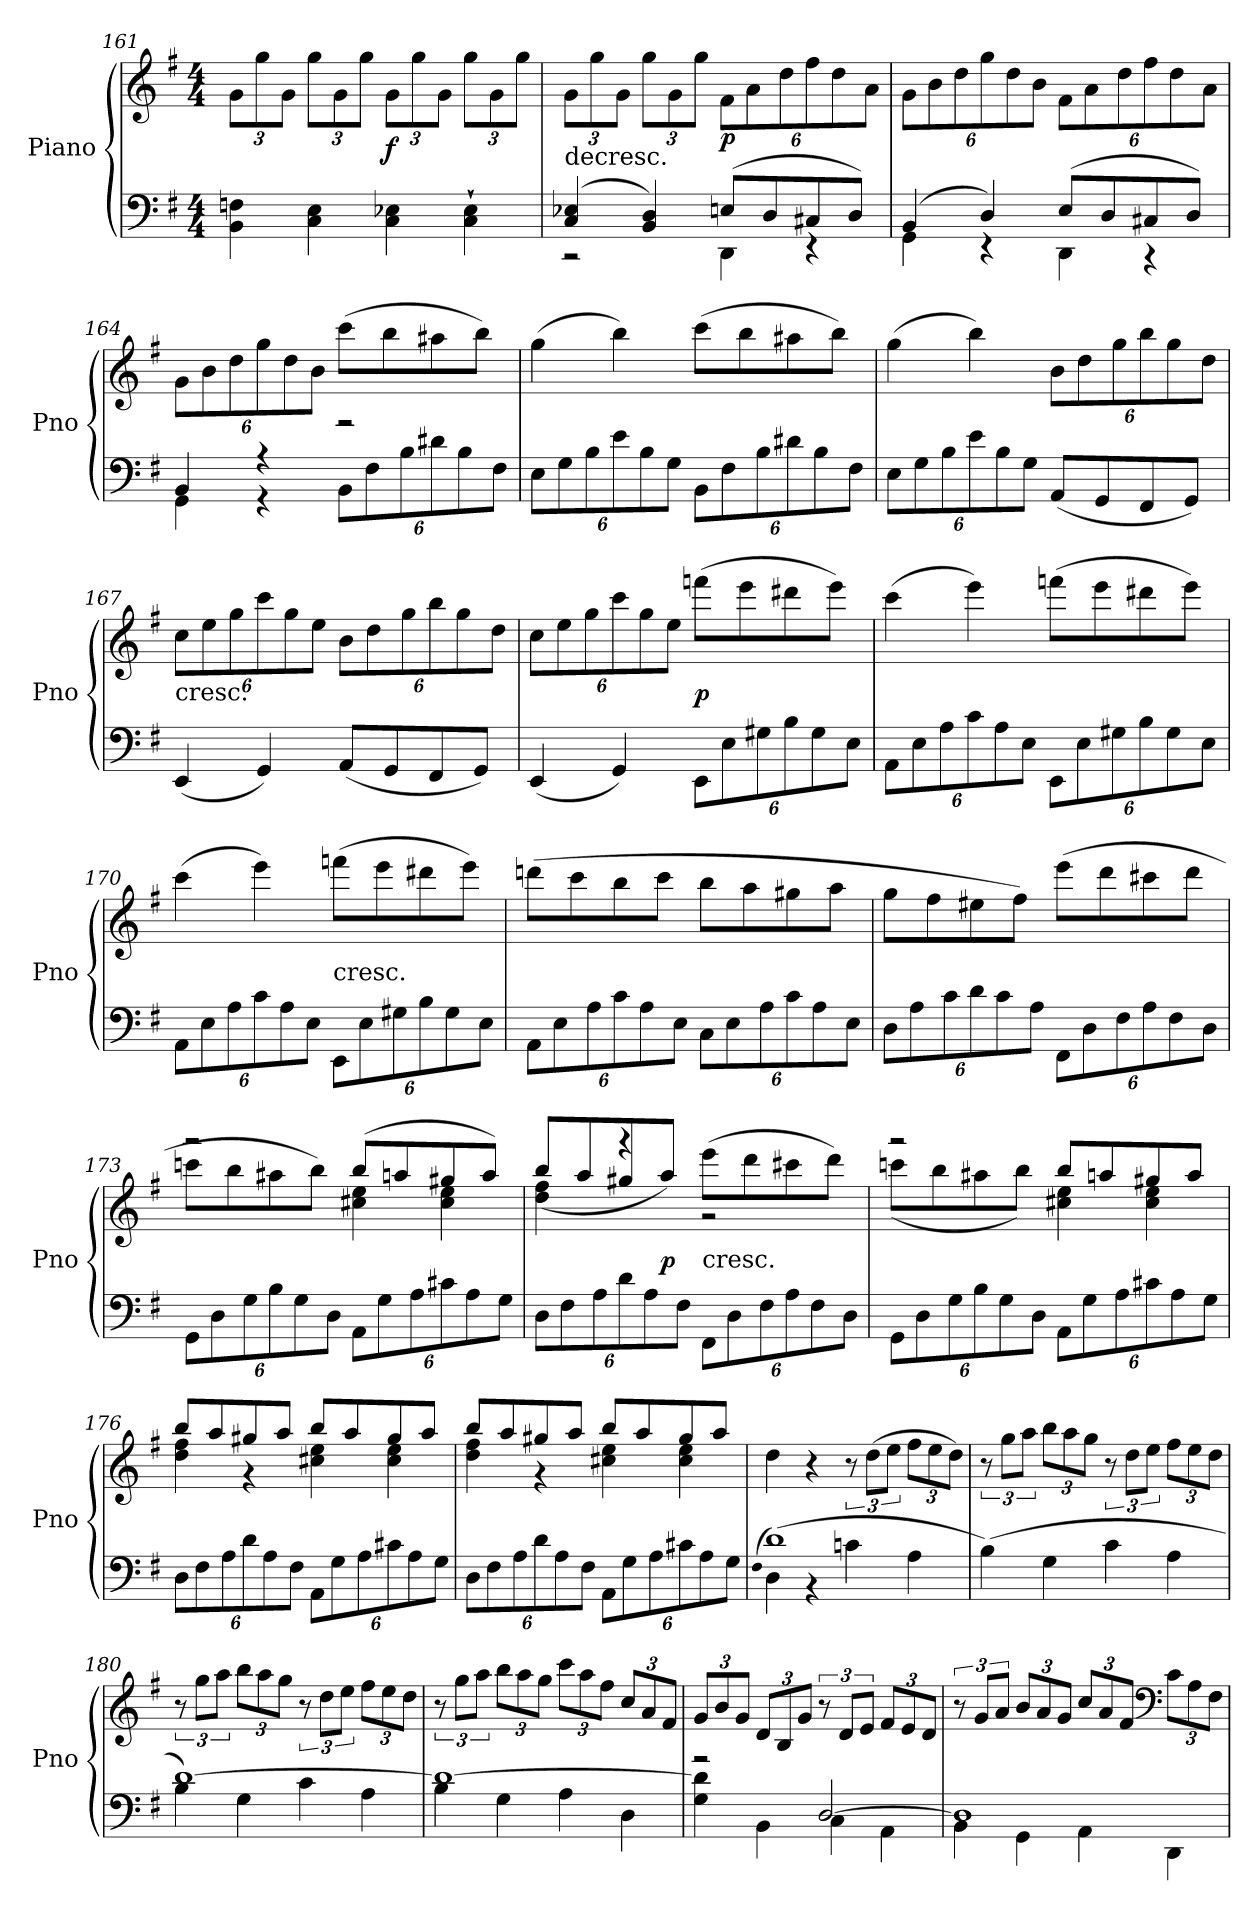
**kern	**kern	**dynam
*part1	*part1	*part1
*staff2	*staff1	*staff1/2
*I"Piano	*	*
*I'Pno	*	*
*clefF4	*clefG2	*
*k[f#]	*k[f#]	*
*G:	*G:	*
*M4/4	*M4/4	*
=161	=161	=161
4BB\ 4Fn\	12g\L	.
.	12gg\	.
.	12g\J	.
4C\ 4E\	12gg\L	.
.	12g\	.
.	12gg\J	.
4C\ 4E-X\	12g\L	f
.	12gg\	.
.	12g\J	.
4C`\ 4E-`\	12gg\L	.
.	12g\	.
.	12gg\J	.
=162	=162	=162
*^	*	*
!	!	!LO:TX:c:t=decresc.	!
(4C/ 4E-X/	2r	12g\L	.
.	.	12gg\	.
.	.	12g\J	.
4BB/ 4D/)	.	12gg\L	.
.	.	12g\	.
.	.	12gg\J	.
(8En/L	4DD\	12f#\L	p
.	.	12a\	.
8D/	.	.	.
.	.	12dd\	.
8C#X/	4r	12ff#\	.
.	.	12dd\	.
8D/J)	.	.	.
.	.	12a\J	.
=163	=163	=163	=163
(4BB/	4GG\	12g\L	.
.	.	12b\	.
.	.	12dd\	.
4D/)	4r	12gg\	.
.	.	12dd\	.
.	.	12b\J	.
(8E/L	4DD\	12f#\L	.
.	.	12a\	.
8D/	.	.	.
.	.	12dd\	.
8C#X/	4r	12ff#\	.
.	.	12dd\	.
8D/J)	.	.	.
.	.	12a\J	.
=164	=164	=164	=164
4BB/	4GG\	12g\L	.
.	.	12b\	.
.	.	12dd\	.
4r	4r	12gg\	.
.	.	12dd\	.
.	.	12b\J	.
2r	12BB\L	(8ccc\L	.
.	12F#\	.	.
.	.	8bb\	.
.	12B\	.	.
.	12d#X\	8aa#X\	.
.	12B\	.	.
.	.	8bb\J)	.
.	12F#\J	.	.
*v	*v	*	*
=165	=165	=165
12E\L	(4gg\	.
12G\	.	.
12B\	.	.
12e\	4bb\)	.
12B\	.	.
12G\J	.	.
12BB\L	(8ccc\L	.
12F#\	.	.
.	8bb\	.
12B\	.	.
12d#X\	8aa#X\	.
12B\	.	.
.	8bb\J)	.
12F#\J	.	.
=166	=166	=166
12E\L	(4gg\	.
12G\	.	.
12B\	.	.
12e\	4bb\)	.
12B\	.	.
12G\J	.	.
(8AA/L	12b\L	.
.	12dd\	.
8GG/	.	.
.	12gg\	.
8FF#/	12bb\	.
.	12gg\	.
8GG/J)	.	.
.	12dd\J	.
=167	=167	=167
!	!LO:TX:c:t=cresc.	!
(4EE/	12cc\L	.
.	12ee\	.
.	12gg\	.
4GG/)	12ccc\	.
.	12gg\	.
.	12ee\J	.
(8AA/L	12b\L	.
.	12dd\	.
8GG/	.	.
.	12gg\	.
8FF#/	12bb\	.
.	12gg\	.
8GG/J)	.	.
.	12dd\J	.
=168	=168	=168
(4EE/	12cc\L	.
.	12ee\	.
.	12gg\	.
4GG/)	12ccc\	.
.	12gg\	.
.	12ee\J	.
12EE\L	(8fffn\L	p
12E\	.	.
.	8eee\	.
12G#X\	.	.
12B\	8ddd#X\	.
12G#\	.	.
.	8eee\J)	.
12E\J	.	.
=169	=169	=169
12AA\L	(4ccc\	.
12E\	.	.
12A\	.	.
12c\	4eee\)	.
12A\	.	.
12E\J	.	.
12EE\L	(8fffn\L	.
12E\	.	.
.	8eee\	.
12G#X\	.	.
12B\	8ddd#X\	.
12G#\	.	.
.	8eee\J)	.
12E\J	.	.
=170	=170	=170
12AA\L	(4ccc\	.
12E\	.	.
12A\	.	.
12c\	4eee\)	.
12A\	.	.
12E\J	.	.
!	!LO:TX:c:t=cresc.	!
12EE\L	(8fffn\L	.
12E\	.	.
.	8eee\	.
12G#X\	.	.
12B\	8ddd#X\	.
12G#\	.	.
.	8eee\J)	.
12E\J	.	.
=171	=171	=171
12AA\L	(8dddn\L	.
12E\	.	.
.	8ccc\	.
12A\	.	.
12c\	8bb\	.
12A\	.	.
.	8ccc\J	.
12E\J	.	.
12C\L	8bb\L	.
12E\	.	.
.	8aa\	.
12A\	.	.
12c\	8gg#X\	.
12A\	.	.
.	8aa\J	.
12E\J	.	.
=172	=172	=172
12D\L	8gg\L	.
12A\	.	.
.	8ff#\	.
12c\	.	.
12d\	8ee#X\	.
12c\	.	.
.	8ff#\J)	.
12A\J	.	.
12FF#\L	(8eee\L	.
12D\	.	.
.	8ddd\	.
12F#\	.	.
12A\	8ccc#X\	.
12F#\	.	.
.	8ddd\J	.
12D\J	.	.
=173	=173	=173
*	*^	*
12GG\L	2r	8cccn\L	.
12D\	.	.	.
.	.	8bb\	.
12G\	.	.	.
12B\	.	8aa#X\	.
12G\	.	.	.
.	.	8bb\J)	.
12D\J	.	.	.
12AA\L	(8bb/L	4cc#X\ 4ee\	.
12G\	.	.	.
.	8aan/	.	.
12A\	.	.	.
12c#X\	8gg#X/	4cc#\ 4ee\	.
12A\	.	.	.
.	8aa/J)	.	.
12G\J	.	.	.
=174	=174	=174	=174
12D\L	4dd\ 4ff#\	(8bb/L	.
12F#\	.	.	.
.	.	8aa/	.
12A\	.	.	.
12d\	4r	8gg#X/	.
12A\	.	.	.
.	.	8aa/J)	p
12F#\J	.	.	.
!	!LO:TX:c:t=cresc.	!	!
12FF#\L	(8eee\L	2r	.
12D\	.	.	.
.	8ddd\	.	.
12F#\	.	.	.
12A\	8ccc#X\	.	.
12F#\	.	.	.
.	8ddd\J)	.	.
12D\J	.	.	.
=175	=175	=175	=175
12GG\L	2r	(8cccn\L	.
12D\	.	.	.
.	.	8bb\	.
12G\	.	.	.
12B\	.	8aa#X\	.
12G\	.	.	.
.	.	8bb\J)	.
12D\J	.	.	.
12AA\L	8bb/L	4cc#X\ 4ee\	.
12G\	.	.	.
.	8aan/	.	.
12A\	.	.	.
12c#X\	8gg#X/	4cc#\ 4ee\	.
12A\	.	.	.
.	8aa/J	.	.
12G\J	.	.	.
=176	=176	=176	=176
12D\L	8bb/L	4dd\ 4ff#\	.
12F#\	.	.	.
.	8aa/	.	.
12A\	.	.	.
12d\	8gg#X/	4r	.
12A\	.	.	.
.	8aa/J	.	.
12F#\J	.	.	.
12AA\L	8bb/L	4cc#X\ 4ee\	.
12G\	.	.	.
.	8aa/	.	.
12A\	.	.	.
12c#X\	8gg#/	4cc#\ 4ee\	.
12A\	.	.	.
.	8aa/J	.	.
12G\J	.	.	.
=177	=177	=177	=177
12D\L	8bb/L	4dd\ 4ff#\	.
12F#\	.	.	.
.	8aa/	.	.
12A\	.	.	.
12d\	8gg#X/	4r	.
12A\	.	.	.
.	8aa/J	.	.
12F#\J	.	.	.
12AA\L	8bb/L	4cc#X\ 4ee\	.
12G\	.	.	.
.	8aa/	.	.
12A\	.	.	.
12c#X\	8gg#/	4cc#\ 4ee\	.
12A\	.	.	.
.	8aa/J	.	.
12G\J	.	.	.
*	*v	*v	*
=178	=178	=178
(qF#	.	.
*^	*	*
(1d)	4D\	4dd\	.
.	4r	4r	.
.	4cn\	12r	.
.	.	(12dd\L	.
.	.	12ee\J	.
.	4A\	12ff#\L	.
.	.	12ee\	.
.	.	12dd\J)	.
*v	*v	*	*
=179	=179	=179
(4B\)	12r	.
.	12gg\L	.
.	12aa\J	.
4G\	12bb\L	.
.	12aa\	.
.	12gg\J	.
4c\	12r	.
.	12dd\L	.
.	12ee\J	.
4A\	12ff#\L	.
.	12ee\	.
.	12dd\J	.
=180	=180	=180
*^	*	*
[1d)	4B\	12r	.
.	.	12gg\L	.
.	.	12aa\J	.
.	4G\	12bb\L	.
.	.	12aa\	.
.	.	12gg\J	.
.	4c\	12r	.
.	.	12dd\L	.
.	.	12ee\J	.
.	4A\	12ff#\L	.
.	.	12ee\	.
.	.	12dd\J	.
=181	=181	=181	=181
1d_	4B\	12r	.
.	.	12gg\L	.
.	.	12aa\J	.
.	4G\	12bb\L	.
.	.	12aa\	.
.	.	12gg\J	.
.	4A\	12ccc\L	.
.	.	12aa\	.
.	.	12ff#\J	.
.	4D\	12cc/L	.
.	.	12a/	.
.	.	12f#/J	.
=182	=182	=182	=182
2r	4G\ 4d]\	12g/L	.
.	.	12b/	.
.	.	12g/J	.
.	4BB\	12d/L	.
.	.	12B/	.
.	.	12g/J	.
[2D/	4C\	12r	.
.	.	12d/L	.
.	.	12e/J	.
.	4AA\	12f#/L	.
.	.	12e/	.
.	.	12d/J	.
=183	=183	=183	=183
1D]	4BB\	12r	.
.	.	12g/L	.
.	.	12a/J	.
.	4GG\	12b/L	.
.	.	12a/	.
.	.	12g/J	.
.	4AA\	12cc/L	.
.	.	12a/	.
.	.	12f#/J	.
*	*	*clefF4	*
.	4DD\	12c\L	.
.	.	12A\	.
.	.	12F#\J	.
*v	*v	*	*
=	=	=
*-	*-	*-
